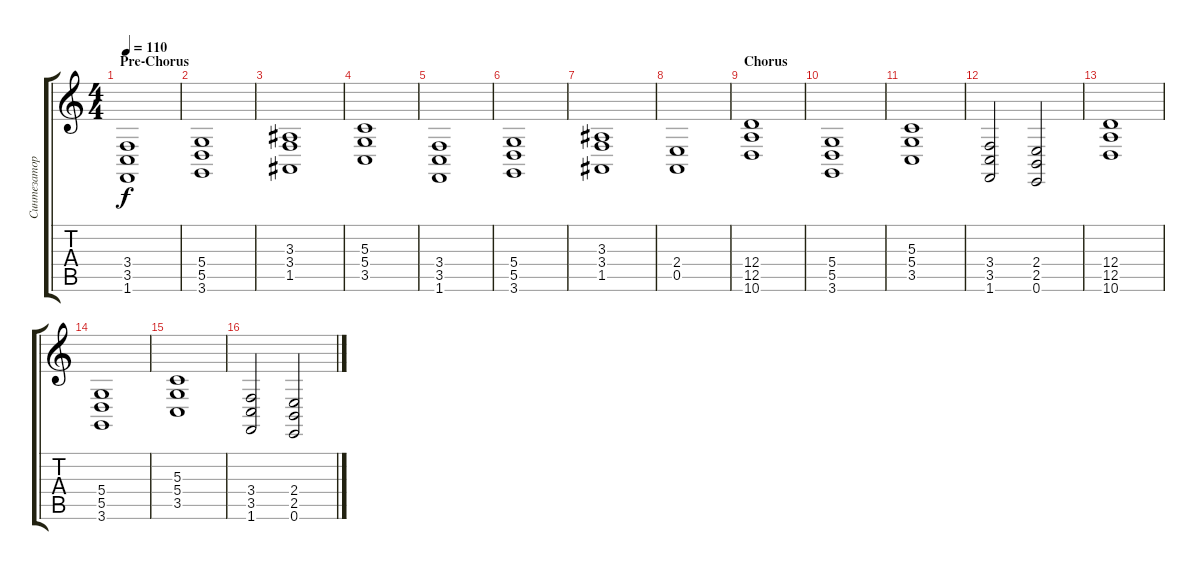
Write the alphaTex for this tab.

\track ("Синтезатор" "Синтезатор") {instrument synthstrings1}
\staff {score tabs}
\tuning (E4 B3 G3 D3 A2 E2) {hide}
\ts (4 4)
\section ("" "Pre-Chorus")
\tempo 110
\clef g2
\ks c
(3.4 3.5 1.6).1{dy f} |
(5.4 5.5 3.6).1 |
(3.3 3.4 1.5).1 |
(5.3 5.4 3.5).1 |
(3.4 3.5 1.6).1 |
(5.4 5.5 3.6).1 |
(3.3 3.4 1.5).1 |
(2.4 0.5).1 |
\section ("" "Chorus")
(12.4 12.5 10.6).1 |
(5.4 5.5 3.6).1 |
(5.3 5.4 3.5).1 |
(3.4 3.5 1.6).2 (2.4 2.5 0.6).2 |
(12.4 12.5 10.6).1 |
(5.4 5.5 3.6).1 |
(5.3 5.4 3.5).1 |
(3.4 3.5 1.6).2 (2.4 2.5 0.6).2
